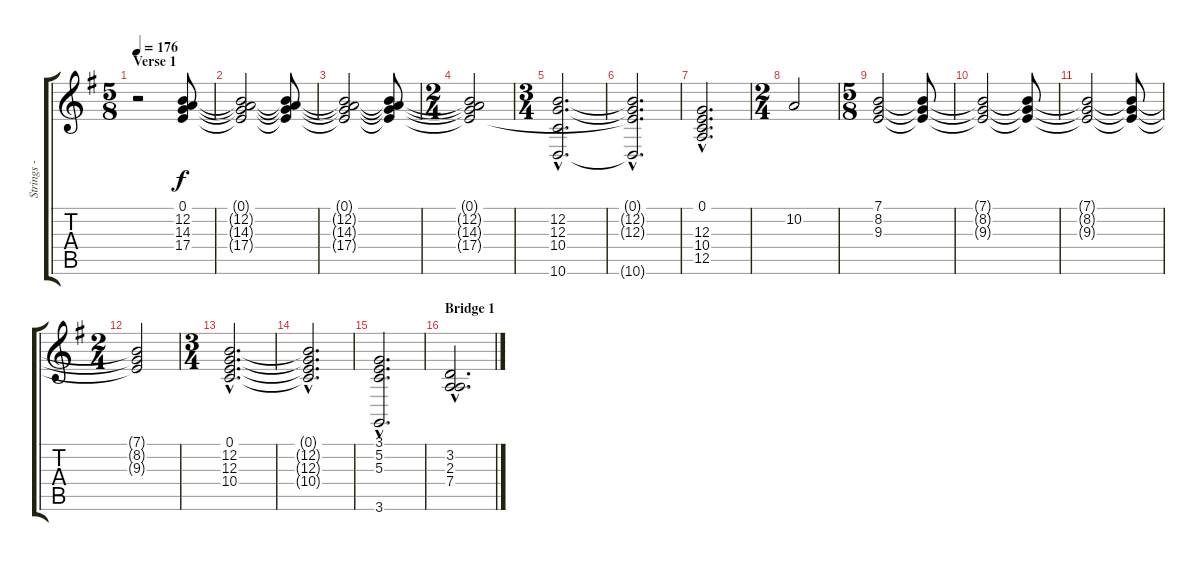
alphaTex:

\track ("Strings - Kevin Moore" "Strings - ") {instrument stringensemble1}
\staff {score tabs}
\tuning (E4 B3 G3 D3 A2 E2) {hide}
\ts (5 8)
\section ("" "Verse 1")
\tempo 176
\clef g2
\ks g
r.2{dy f} (0.1 12.2 14.3 17.4).8 |
(0.1{t} 12.2{t} 14.3{t} 17.4{t}).2 (0.1{t} 12.2{t} 14.3{t} 17.4{t}).8 |
(0.1{t} 12.2{t} 14.3{t} 17.4{t}).2 (0.1{t} 12.2{t} 14.3{t} 17.4{t}).8 |
\ts (2 4)
(0.1{t} 12.2{t} 14.3{t} 17.4{t}).2 |
\ts (3 4)
(12.2{hac} 12.3{hac} 10.4{hac} 10.6{hac}).2{d} |
(0.1{hac t} 12.2{hac t} 12.3{hac t} 10.6{hac t}).2{d} |
(0.1 12.3{hac} 10.4 12.5).2{d} |
\ts (2 4)
10.2.2 |
\ts (5 8)
(7.1 8.2 9.3).2 (7.1{t} 8.2{t} 9.3{t}).8 |
(7.1{t} 8.2{t} 9.3{t}).2 (7.1{t} 8.2{t} 9.3{t}).8 |
(7.1{t} 8.2{t} 9.3{t}).2 (7.1{t} 8.2{t} 9.3{t}).8 |
\ts (2 4)
(7.1{t} 8.2{t} 9.3{t}).2 |
\ts (3 4)
(0.1{hac} 12.2{hac} 12.3{hac} 10.4{hac}).2{d} |
(0.1{hac t} 12.2{hac t} 12.3{hac t} 10.4{hac t}).2{d} |
(3.1{hac} 5.2{hac} 5.3{hac} 3.6{hac}).2{d} |
\section ("" "Bridge 1")
(3.2{hac} 2.3{hac} 7.4{hac}).2{d}
